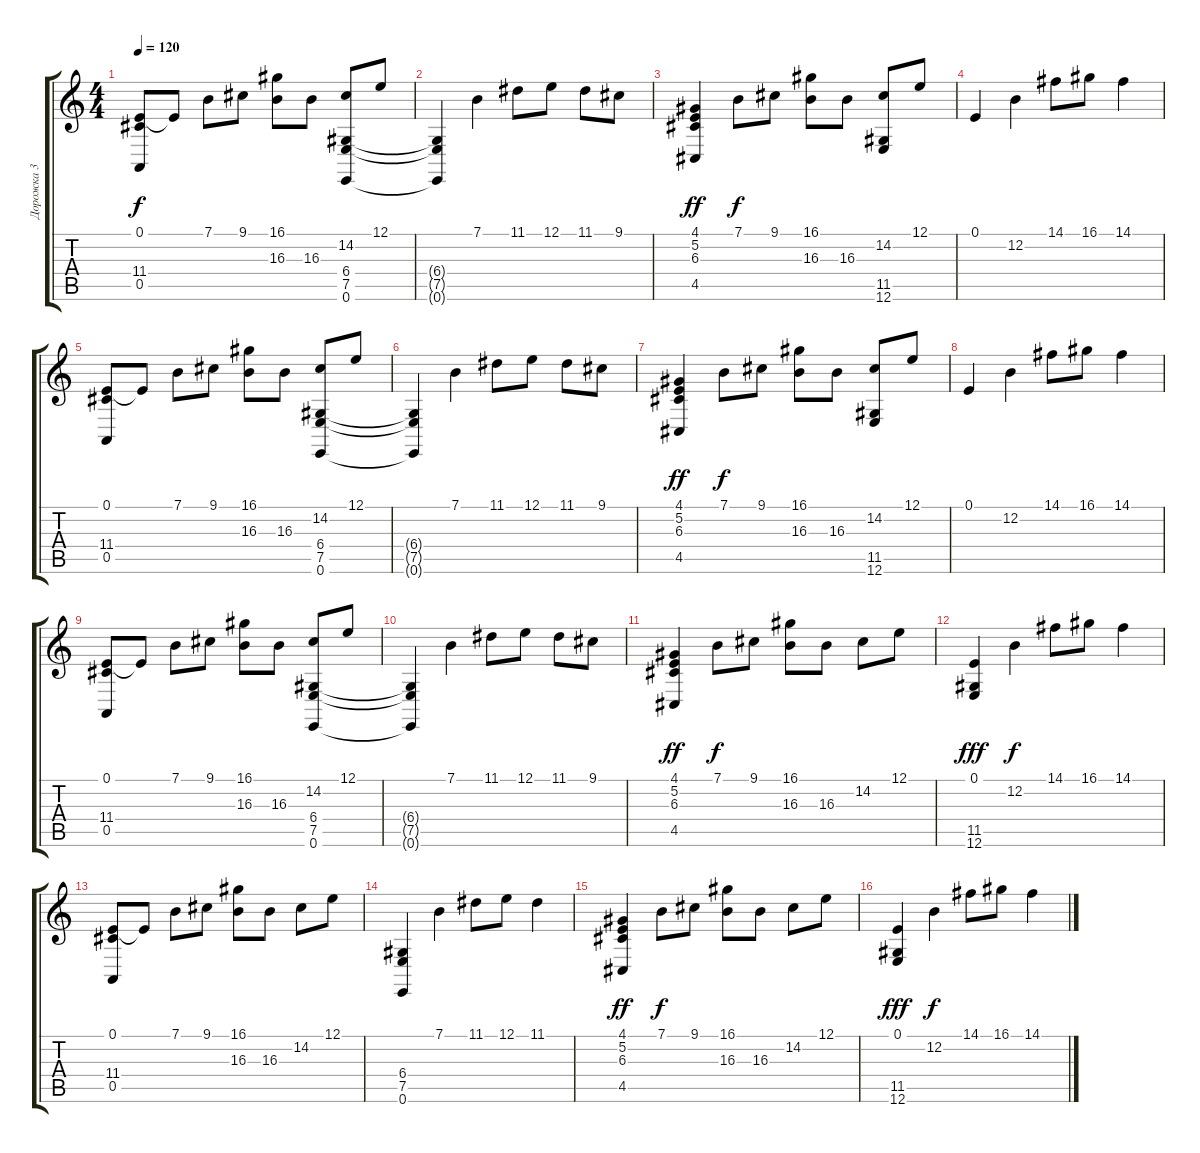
\track ("Дорожка 3" "Дорожка 3") {instrument acousticgrandpiano}
\staff {score tabs}
\tuning (E4 B3 G3 D3 A2 E2) {hide}
\ts (4 4)
\tempo 120
\clef g2
\ks c
(0.1 11.4 0.5).8{dy f} 0.1{t}.8 7.1.8 9.1.8 (16.1 16.3).8 16.3.8 (14.2 6.4 7.5 0.6).8 12.1.8 |
(6.4{t} 7.5{t} 0.6{t}).4 7.1.4 11.1.8 12.1.8 11.1.8 9.1.8 |
(4.1 5.2 6.3 4.5).4{dy ff} 7.1.8{dy f} 9.1.8 (16.1 16.3).8 16.3.8 (14.2 11.5 12.6).8 12.1.8 |
0.1.4 12.2.4 14.1.8 16.1.8 14.1.4 |
(0.1 11.4 0.5).8 0.1{t}.8 7.1.8 9.1.8 (16.1 16.3).8 16.3.8 (14.2 6.4 7.5 0.6).8 12.1.8 |
(6.4{t} 7.5{t} 0.6{t}).4 7.1.4 11.1.8 12.1.8 11.1.8 9.1.8 |
(4.1 5.2 6.3 4.5).4{dy ff} 7.1.8{dy f} 9.1.8 (16.1 16.3).8 16.3.8 (14.2 11.5 12.6).8 12.1.8 |
0.1.4 12.2.4 14.1.8 16.1.8 14.1.4 |
(0.1 11.4 0.5).8 0.1{t}.8 7.1.8 9.1.8 (16.1 16.3).8 16.3.8 (14.2 6.4 7.5 0.6).8 12.1.8 |
(6.4{t} 7.5{t} 0.6{t}).4 7.1.4 11.1.8 12.1.8 11.1.8 9.1.8 |
(4.1 5.2 6.3 4.5).4{dy ff} 7.1.8{dy f} 9.1.8 (16.1 16.3).8 16.3.8 14.2.8 12.1.8 |
(0.1 11.5 12.6).4{dy fff} 12.2.4{dy f} 14.1.8 16.1.8 14.1.4 |
(0.1 11.4 0.5).8 0.1{t}.8 7.1.8 9.1.8 (16.1 16.3).8 16.3.8 14.2.8 12.1.8 |
(6.4 7.5 0.6).4 7.1.4 11.1.8 12.1.8 11.1.4 |
(4.1 5.2 6.3 4.5).4{dy ff} 7.1.8{dy f} 9.1.8 (16.1 16.3).8 16.3.8 14.2.8 12.1.8 |
(0.1 11.5 12.6).4{dy fff} 12.2.4{dy f} 14.1.8 16.1.8 14.1.4
